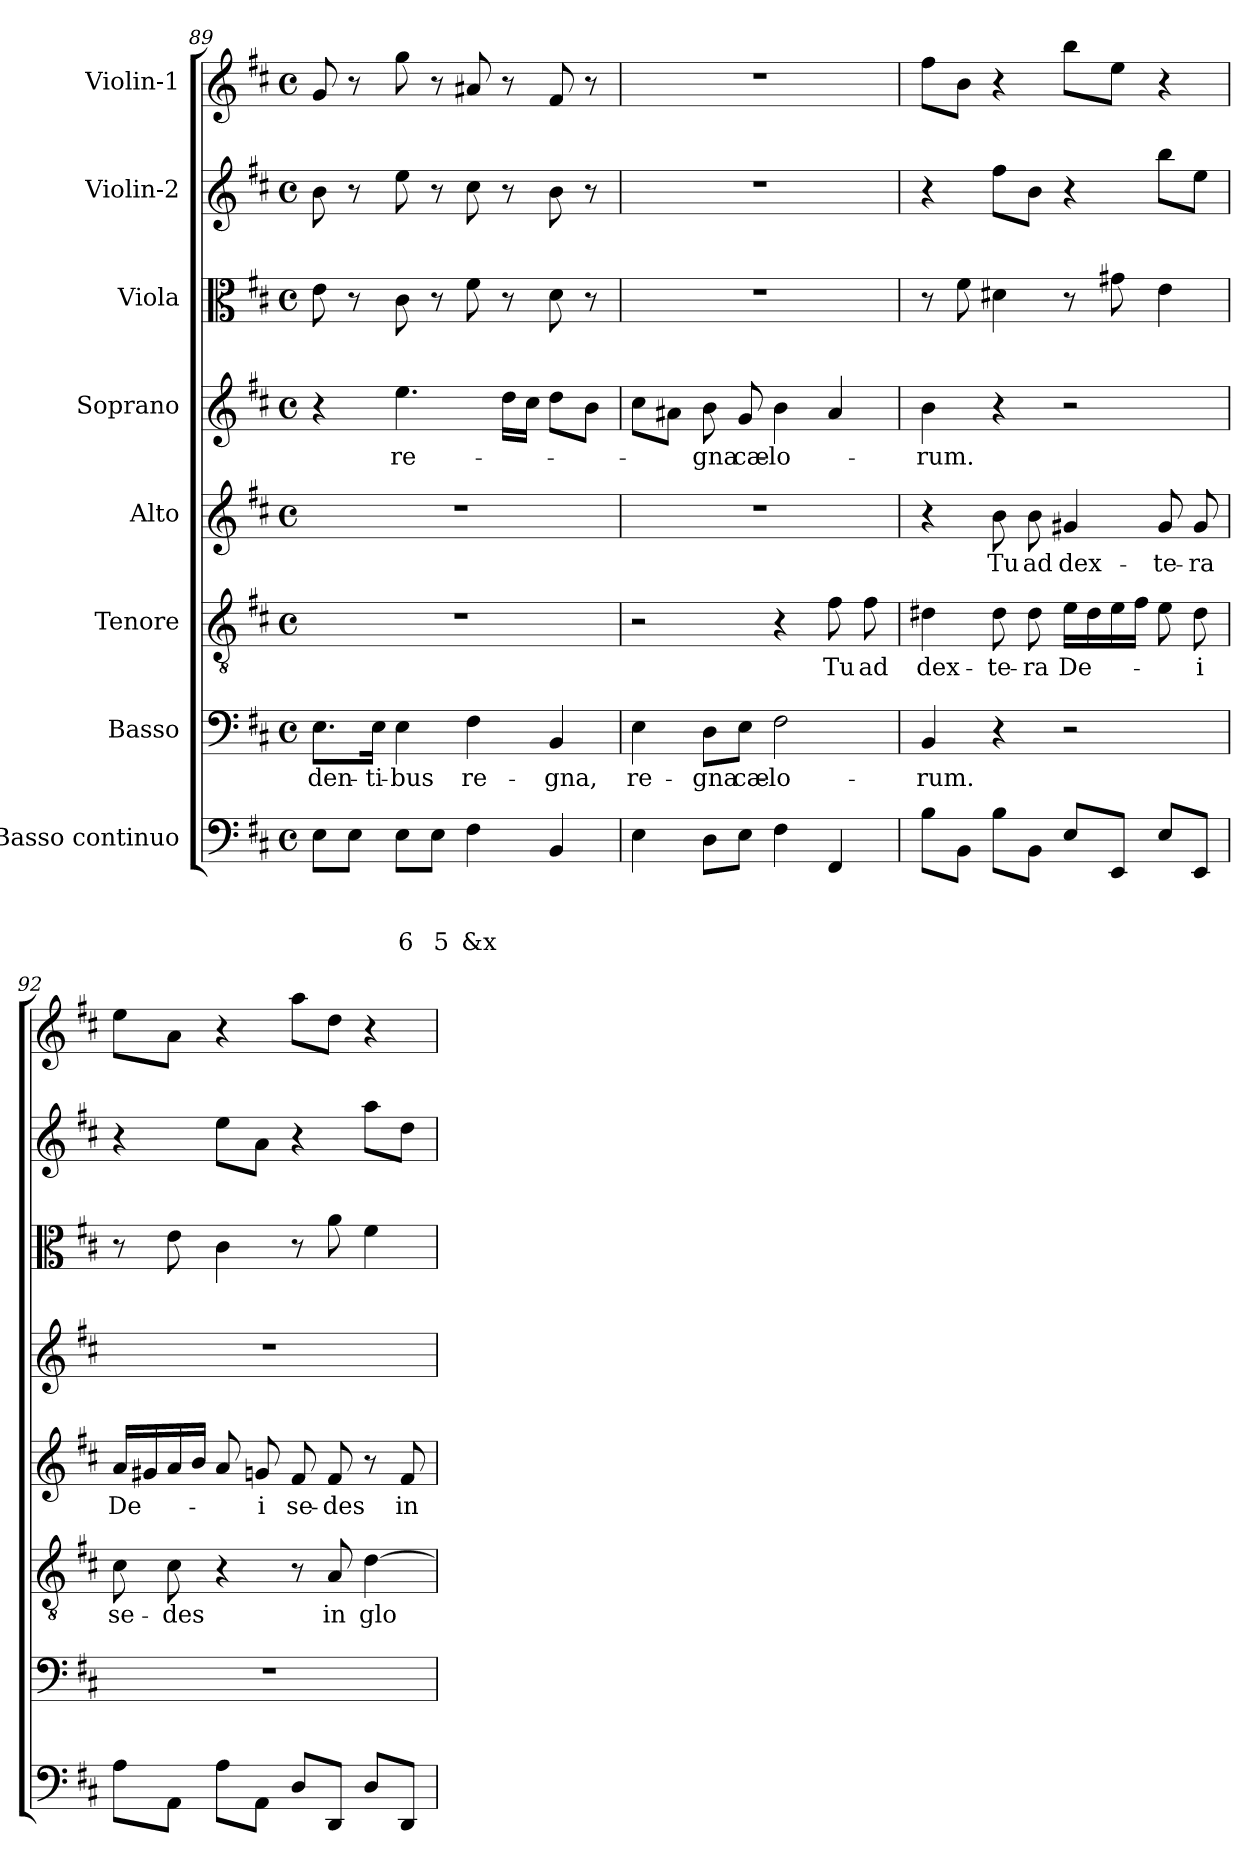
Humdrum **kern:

**kern	**text	**text	**text	**kern	**text	**kern	**text	**kern	**text	**kern	**text	**kern	**kern	**kern
*part8	*part8	*part8	*part8	*part7	*part7	*part6	*part6	*part5	*part5	*part4	*part4	*part3	*part2	*part1
*staff8	*staff8	*staff8	*staff8	*staff7	*staff7	*staff6	*staff6	*staff5	*staff5	*staff4	*staff4	*staff3	*staff2	*staff1
*I"Basso continuo	*	*	*	*I"Basso	*	*I"Tenore	*	*I"Alto	*	*I"Soprano	*	*I"Viola	*I"Violin-2	*I"Violin-1
!!LO:LB:g=z
*clefF4	*	*	*	*clefF4	*	*clefGv2	*	*clefG2	*	*clefG2	*	*clefC3	*clefG2	*clefG2
*k[f#c#]	*	*	*	*k[f#c#]	*	*k[f#c#]	*	*k[f#c#]	*	*k[f#c#]	*	*k[f#c#]	*k[f#c#]	*k[f#c#]
*D:	*	*	*	*D:	*	*D:	*	*D:	*	*D:	*	*D:	*D:	*D:
*M4/4	*	*	*	*M4/4	*	*M4/4	*	*M4/4	*	*M4/4	*	*M4/4	*M4/4	*M4/4
*met(c)	*	*	*	*met(c)	*	*met(c)	*	*met(c)	*	*met(c)	*	*met(c)	*met(c)	*met(c)
=89	=89	=89	=89	=89	=89	=89	=89	=89	=89	=89	=89	=89	=89	=89
!	!	!	!	!	!LO:LY:b	!	!	!	!	!	!	!	!	!
8E\L	.	.	.	8.E\L	-den-	1r	.	1r	.	4r	.	8e\	8b\	8g/
8E\J	.	.	.	.	.	.	.	.	.	.	.	8r	8r	8r
!	!	!	!	!	!LO:LY:b	!	!	!	!	!	!	!	!	!
.	.	.	.	16E\Jk	-ti-	.	.	.	.	.	.	.	.	.
!	!	!	!LO:LY:b	!	!LO:LY:b	!	!	!	!	!	!LO:LY:b	!	!	!
8E\L	.	.	6	4E\	-bus	.	.	.	.	4.ee\	re-	8c#\	8ee\	8gg\
!	!	!	!LO:LY:b	!	!	!	!	!	!	!	!	!	!	!
8E\J	.	.	5	.	.	.	.	.	.	.	.	8r	8r	8r
!	!	!	!LO:LY:b	!	!LO:LY:b	!	!	!	!	!	!	!	!	!
4F#\	.	.	&x	4F#\	re-	.	.	.	.	.	.	8f#\	8cc#\	8a#X/
.	.	.	.	.	.	.	.	.	.	16dd\LL	.	8r	8r	8r
.	.	.	.	.	.	.	.	.	.	16cc#\JJ	.	.	.	.
!	!	!	!	!	!LO:LY:b	!	!	!	!	!	!	!	!	!
4BB/	.	.	.	4BB/	-gna,	.	.	.	.	8dd\L	.	8d\	8b\	8f#/
.	.	.	.	.	.	.	.	.	.	8b\J	.	8r	8r	8r
=90	=90	=90	=90	=90	=90	=90	=90	=90	=90	=90	=90	=90	=90	=90
!	!	!	!	!	!LO:LY:b	!	!	!	!	!	!	!	!	!
4E\	.	.	.	4E\	re-	2r	.	1r	.	8cc#\L	.	1r	1r	1r
.	.	.	.	.	.	.	.	.	.	8a#X\J	.	.	.	.
!	!	!	!	!	!LO:LY:b	!	!	!	!	!	!LO:LY:b	!	!	!
8D\L	.	.	.	8D\L	-gna	.	.	.	.	8b\	-gna	.	.	.
!	!	!	!	!	!LO:LY:b	!	!	!	!	!	!LO:LY:b	!	!	!
8E\J	.	.	.	8E\J	cæ-	.	.	.	.	8g/	cæ-	.	.	.
!	!	!	!	!	!LO:LY:b	!	!	!	!	!	!LO:LY:b	!	!	!
4F#\	.	.	.	2F#\	-lo-	4r	.	.	.	4b\	-lo-	.	.	.
!	!	!	!	!	!	!	!LO:LY:b	!	!	!	!	!	!	!
4FF#/	.	.	.	.	.	8f#\	Tu	.	.	4a#/	.	.	.	.
!	!	!	!	!	!	!	!LO:LY:b	!	!	!	!	!	!	!
.	.	.	.	.	.	8f#\	ad	.	.	.	.	.	.	.
=91	=91	=91	=91	=91	=91	=91	=91	=91	=91	=91	=91	=91	=91	=91
!	!	!	!	!	!LO:LY:b	!	!LO:LY:b	!	!	!	!LO:LY:b	!	!	!
8B\L	.	.	.	4BB/	-rum.	4d#X\	dex-	4r	.	4b\	-rum.	8r	4r	8ff#\L
8BB\J	.	.	.	.	.	.	.	.	.	.	.	8f#\	.	8b\J
!	!	!	!	!	!	!	!LO:LY:b	!	!LO:LY:b	!	!	!	!	!
8B\L	.	.	.	4r	.	8d#\	-te-	8b\	Tu	4r	.	4d#X\	8ff#\L	4r
!	!	!	!	!	!	!	!LO:LY:b	!	!LO:LY:b	!	!	!	!	!
8BB\J	.	.	.	.	.	8d#\	-ra	8b\	ad	.	.	.	8b\J	.
!	!	!	!	!	!	!	!LO:LY:b	!	!LO:LY:b	!	!	!	!	!
8E/L	.	.	.	2r	.	16e\LL	De-	4g#X/	dex-	2r	.	8r	4r	8bb\L
.	.	.	.	.	.	16d#\	.	.	.	.	.	.	.	.
8EE/J	.	.	.	.	.	16e\	.	.	.	.	.	8g#X\	.	8ee\J
.	.	.	.	.	.	16f#\JJ	.	.	.	.	.	.	.	.
!	!	!	!	!	!	!	!	!	!LO:LY:b	!	!	!	!	!
8E/L	.	.	.	.	.	8e\	.	8g#/	-te-	.	.	4e\	8bb\L	4r
!	!	!	!	!	!	!	!LO:LY:b	!	!LO:LY:b	!	!	!	!	!
8EE/J	.	.	.	.	.	8d#\	-i	8g#/	-ra	.	.	.	8ee\J	.
=92	=92	=92	=92	=92	=92	=92	=92	=92	=92	=92	=92	=92	=92	=92
!	!	!	!	!	!	!	!LO:LY:b	!	!LO:LY:b	!	!	!	!	!
8A\L	.	.	.	1r	.	8c#\	se-	16a/LL	De-	1r	.	8r	4r	8ee\L
.	.	.	.	.	.	.	.	16g#X/	.	.	.	.	.	.
!	!	!	!	!	!	!	!LO:LY:b	!	!	!	!	!	!	!
8AA\J	.	.	.	.	.	8c#\	-des	16a/	.	.	.	8e\	.	8a\J
.	.	.	.	.	.	.	.	16b/JJ	.	.	.	.	.	.
8A\L	.	.	.	.	.	4r	.	8a/	.	.	.	4c#\	8ee\L	4r
!	!	!	!	!	!	!	!	!	!LO:LY:b	!	!	!	!	!
8AA\J	.	.	.	.	.	.	.	8gn/	-i	.	.	.	8a\J	.
!	!	!	!	!	!	!	!	!	!LO:LY:b	!	!	!	!	!
8D/L	.	.	.	.	.	8r	.	8f#/	se-	.	.	8r	4r	8aa\L
!	!	!	!	!	!	!	!LO:LY:b	!	!LO:LY:b	!	!	!	!	!
8DD/J	.	.	.	.	.	8A/	in	8f#/	-des	.	.	8a\	.	8dd\J
!	!	!	!	!	!	!	!LO:LY:b	!	!	!	!	!	!	!
8D/L	.	.	.	.	.	[4d\	glo-	8r	.	.	.	4f#\	8aa\L	4r
!	!	!	!	!	!	!	!	!	!LO:LY:b	!	!	!	!	!
8DD/J	.	.	.	.	.	.	.	8f#/	in	.	.	.	8dd\J	.
=	=	=	=	=	=	=	=	=	=	=	=	=	=	=
*-	*-	*-	*-	*-	*-	*-	*-	*-	*-	*-	*-	*-	*-	*-
